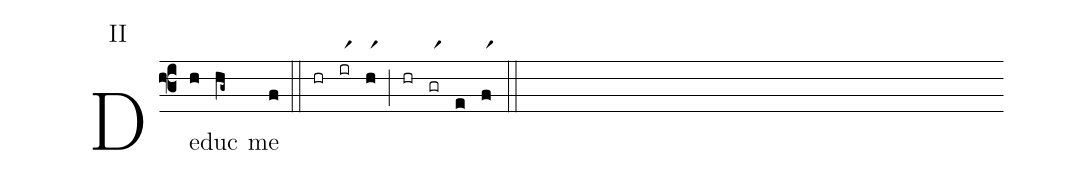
annotation: II;
%%
(f3)De(h)duc(hg~) me(f) (::) (hr)(irr1)(hr1)(;)(hr)(grr1)(e)(fr1)(::)
